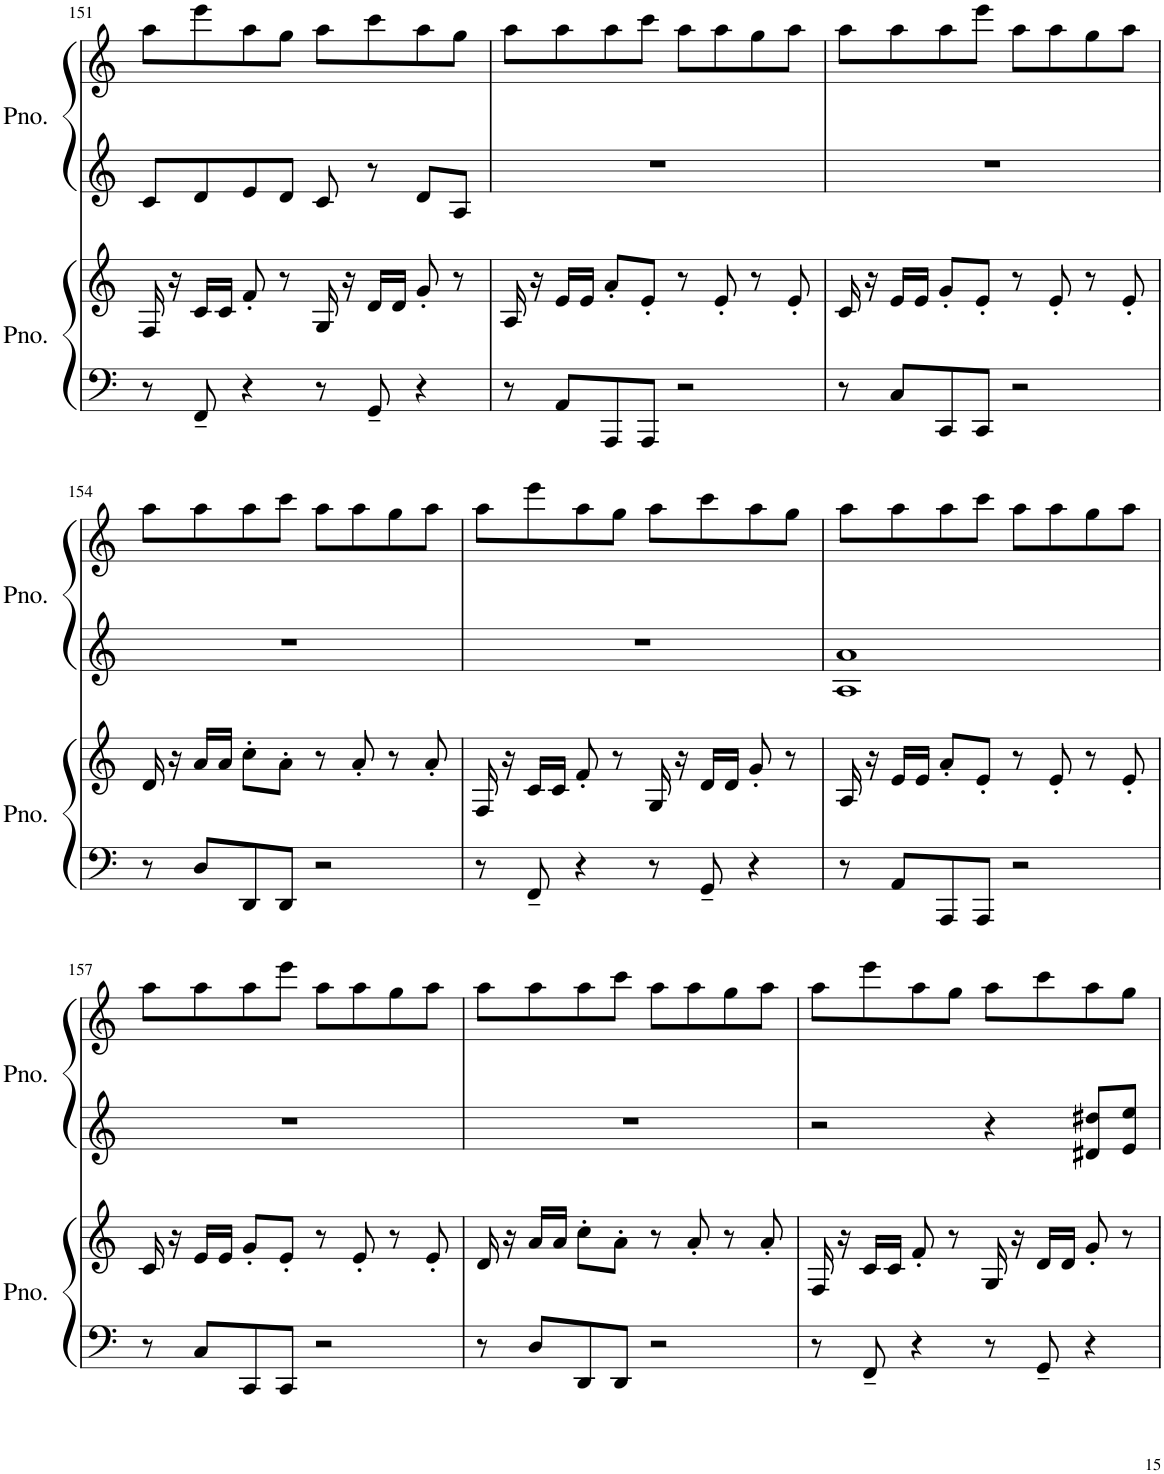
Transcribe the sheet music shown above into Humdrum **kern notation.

**kern	**kern	**kern	**kern
*part2	*part2	*part1	*part1
*staff4	*staff3	*staff2	*staff1
*I"Piano	*	*I"Piano	*
*I'Pno.	*	*I'Pno.	*
!!LO:PB:g=z
*clefF4	*clefG2	*clefG2	*clefG2
*k[]	*k[]	*k[]	*k[]
*M4/4	*M4/4	*M4/4	*M4/4
=151	=151	=151	=151
8r	16F/	8c/L	8aa\L
.	16r	.	.
8FF~/	16c/LL	8d/	8eee\
.	16c/JJ	.	.
4r	8f'/	8e/	8aa\
.	8r	8d/J	8gg\J
8r	16G/	8c/	8aa\L
.	16r	.	.
8GG~/	16d/LL	8r	8ccc\
.	16d/JJ	.	.
4r	8g'/	8d/L	8aa\
.	8r	8A/J	8gg\J
=152	=152	=152	=152
8r	16A/	1r	8aa\L
.	16r	.	.
8AA/L	16e/LL	.	8aa\
.	16e/JJ	.	.
8AAA/	8a'/L	.	8aa\
8AAA/J	8e'/J	.	8ccc\J
2r	8r	.	8aa\L
.	8e'/	.	8aa\
.	8r	.	8gg\
.	8e'/	.	8aa\J
=153	=153	=153	=153
8r	16c/	1r	8aa\L
.	16r	.	.
8C/L	16e/LL	.	8aa\
.	16e/JJ	.	.
8CC/	8g'/L	.	8aa\
8CC/J	8e'/J	.	8eee\J
2r	8r	.	8aa\L
.	8e'/	.	8aa\
.	8r	.	8gg\
.	8e'/	.	8aa\J
!!LO:LB:g=z
=154	=154	=154	=154
8r	16d/	1r	8aa\L
.	16r	.	.
8D/L	16a/LL	.	8aa\
.	16a/JJ	.	.
8DD/	8cc'\L	.	8aa\
8DD/J	8a'\J	.	8ccc\J
2r	8r	.	8aa\L
.	8a'/	.	8aa\
.	8r	.	8gg\
.	8a'/	.	8aa\J
=155	=155	=155	=155
8r	16F/	1r	8aa\L
.	16r	.	.
8FF~/	16c/LL	.	8eee\
.	16c/JJ	.	.
4r	8f'/	.	8aa\
.	8r	.	8gg\J
8r	16G/	.	8aa\L
.	16r	.	.
8GG~/	16d/LL	.	8ccc\
.	16d/JJ	.	.
4r	8g'/	.	8aa\
.	8r	.	8gg\J
=156	=156	=156	=156
8r	16A/	1A 1a	8aa\L
.	16r	.	.
8AA/L	16e/LL	.	8aa\
.	16e/JJ	.	.
8AAA/	8a'/L	.	8aa\
8AAA/J	8e'/J	.	8ccc\J
2r	8r	.	8aa\L
.	8e'/	.	8aa\
.	8r	.	8gg\
.	8e'/	.	8aa\J
!!LO:LB:g=z
=157	=157	=157	=157
8r	16c/	1r	8aa\L
.	16r	.	.
8C/L	16e/LL	.	8aa\
.	16e/JJ	.	.
8CC/	8g'/L	.	8aa\
8CC/J	8e'/J	.	8eee\J
2r	8r	.	8aa\L
.	8e'/	.	8aa\
.	8r	.	8gg\
.	8e'/	.	8aa\J
=158	=158	=158	=158
8r	16d/	1r	8aa\L
.	16r	.	.
8D/L	16a/LL	.	8aa\
.	16a/JJ	.	.
8DD/	8cc'\L	.	8aa\
8DD/J	8a'\J	.	8ccc\J
2r	8r	.	8aa\L
.	8a'/	.	8aa\
.	8r	.	8gg\
.	8a'/	.	8aa\J
=159	=159	=159	=159
8r	16F/	2r	8aa\L
.	16r	.	.
8FF~/	16c/LL	.	8eee\
.	16c/JJ	.	.
4r	8f'/	.	8aa\
.	8r	.	8gg\J
8r	16G/	4r	8aa\L
.	16r	.	.
8GG~/	16d/LL	.	8ccc\
.	16d/JJ	.	.
4r	8g'/	8d#X/ 8dd#X/L	8aa\
.	8r	8e/ 8ee/J	8gg\J
=	=	=	=
*-	*-	*-	*-
